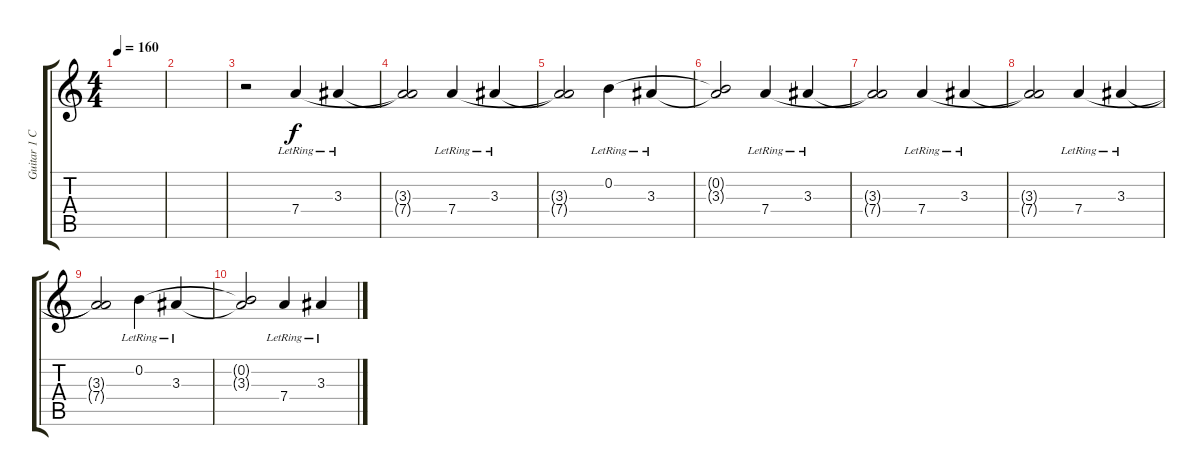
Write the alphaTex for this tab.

\track ("Guitar 1 Clean" "Guitar 1 C") {instrument electricguitarclean}
\staff {score tabs}
\tuning (E4 B3 G3 D3 A2 E2) {hide}
\ts (4 4)
\tempo 160
\clef g2
\ks c
|
|
r.2 7.4{lr}.4 3.3{lr}.4 |
(3.3{t} 7.4{t}).2 7.4{lr}.4 3.3{lr}.4 |
(3.3{t} 7.4{t}).2 0.2{lr}.4 3.3{lr}.4 |
(0.2{t} 3.3{t}).2 7.4{lr}.4 3.3{lr}.4 |
(3.3{t} 7.4{t}).2 7.4{lr}.4 3.3{lr}.4 |
(3.3{t} 7.4{t}).2 7.4{lr}.4 3.3{lr}.4 |
(3.3{t} 7.4{t}).2 0.2{lr}.4 3.3{lr}.4 |
(0.2{t} 3.3{t}).2 7.4{lr}.4 3.3{lr}.4
